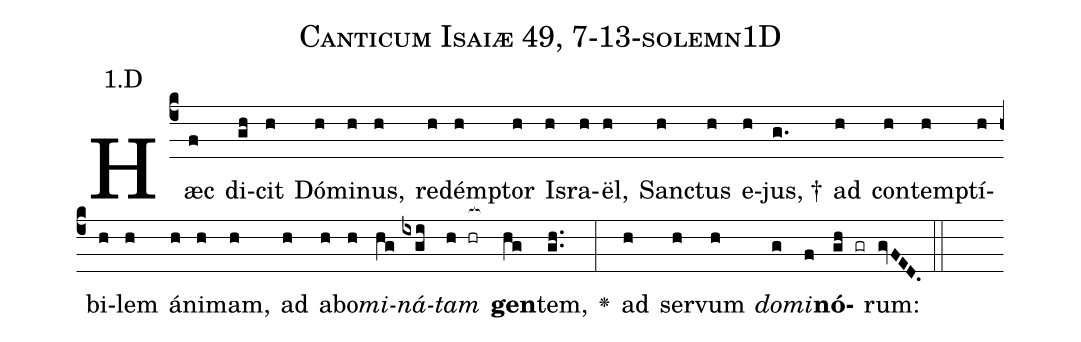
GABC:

name: Canticum Isaiæ 49, 7-13-solemn1D;
annotation: 1.D;
%%
(c4)Hæc(f) di(gh)cit(h) Dó(h)mi(h)nus,(h) re(h)dém(h)ptor(h) Is(h)ra(h)ël,(h) San(h)ctus(h) e(h)jus, †(g.) ad(h) con(h)tem(h)ptí(h)bi(h)lem(h) á(h)ni(h)mam,(h) ad(h) a(h)bo(h)<i>mi</i>(hg)<i>ná</i>(ixgi)<i>tam</i>(h hr[ocb:1{]) <b>gen</b>(hg[ocb:0}])tem,(gh..) <v>\greheightstar</v>(:) ad(h) ser(h)vum(h) <i>do</i>(g)<i>mi</i>(f)<b>nó</b>(gh gr)rum:(gvFED.) (::)


%E(h) u(h) o(g) u(f) a(gh) e.(gvFED.) (::)
